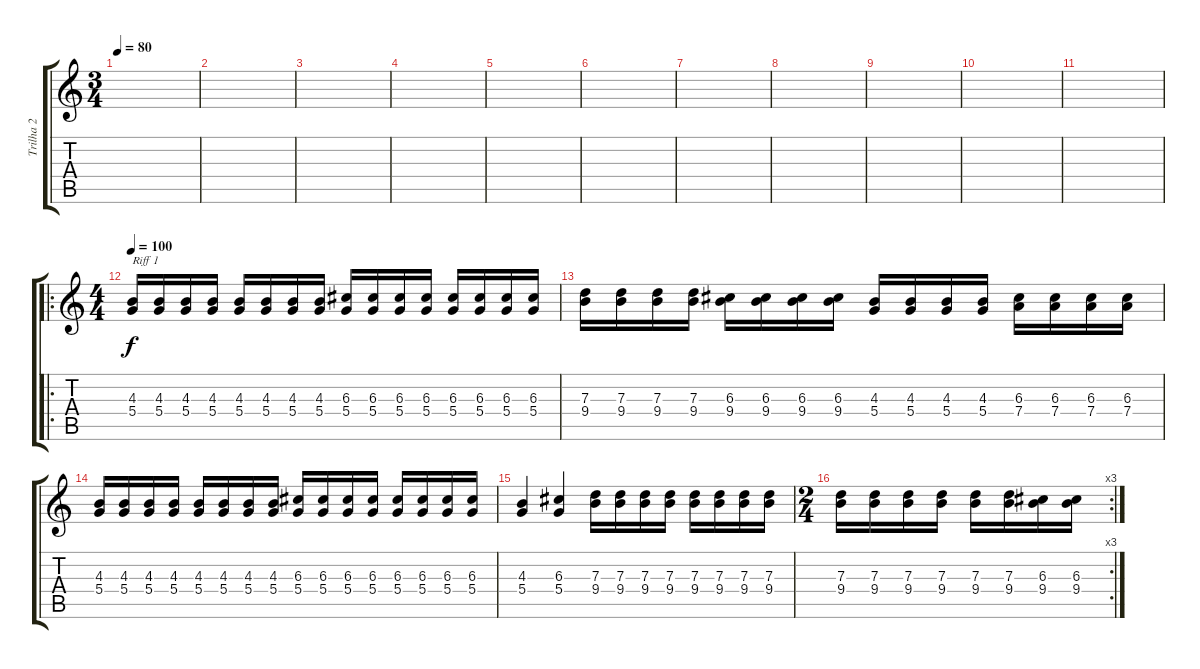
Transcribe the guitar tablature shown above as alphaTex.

\track ("Trilha 2" "Trilha 2") {instrument distortionguitar}
\staff {score tabs}
\tuning (E4 B3 G3 D3 A2 E2) {hide}
\ts (3 4)
\tempo 80
\clef g2
\ks c
|
|
|
|
|
|
|
|
|
|
|
\ro
\ts (4 4)
\tempo 100
(4.3 5.4).16{txt "Riff 1"} (4.3 5.4).16 (4.3 5.4).16 (4.3 5.4).16 (4.3 5.4).16 (4.3 5.4).16 (4.3 5.4).16 (4.3 5.4).16 (6.3 5.4).16 (6.3 5.4).16 (6.3 5.4).16 (6.3 5.4).16 (6.3 5.4).16 (6.3 5.4).16 (6.3 5.4).16 (6.3 5.4).16 |
(7.3 9.4).16 (7.3 9.4).16 (7.3 9.4).16 (7.3 9.4).16 (6.3 9.4).16 (6.3 9.4).16 (6.3 9.4).16 (6.3 9.4).16 (4.3 5.4).16 (4.3 5.4).16 (4.3 5.4).16 (4.3 5.4).16 (6.3 7.4).16 (6.3 7.4).16 (6.3 7.4).16 (6.3 7.4).16 |
(4.3 5.4).16 (4.3 5.4).16 (4.3 5.4).16 (4.3 5.4).16 (4.3 5.4).16 (4.3 5.4).16 (4.3 5.4).16 (4.3 5.4).16 (6.3 5.4).16 (6.3 5.4).16 (6.3 5.4).16 (6.3 5.4).16 (6.3 5.4).16 (6.3 5.4).16 (6.3 5.4).16 (6.3 5.4).16 |
(4.3 5.4).4 (6.3 5.4).4 (7.3 9.4).16 (7.3 9.4).16 (7.3 9.4).16 (7.3 9.4).16 (7.3 9.4).16 (7.3 9.4).16 (7.3 9.4).16 (7.3 9.4).16 |
\rc 3
\ts (2 4)
(7.3 9.4).16 (7.3 9.4).16 (7.3 9.4).16 (7.3 9.4).16 (7.3 9.4).16 (7.3 9.4).16 (6.3 9.4).16 (6.3 9.4).16
